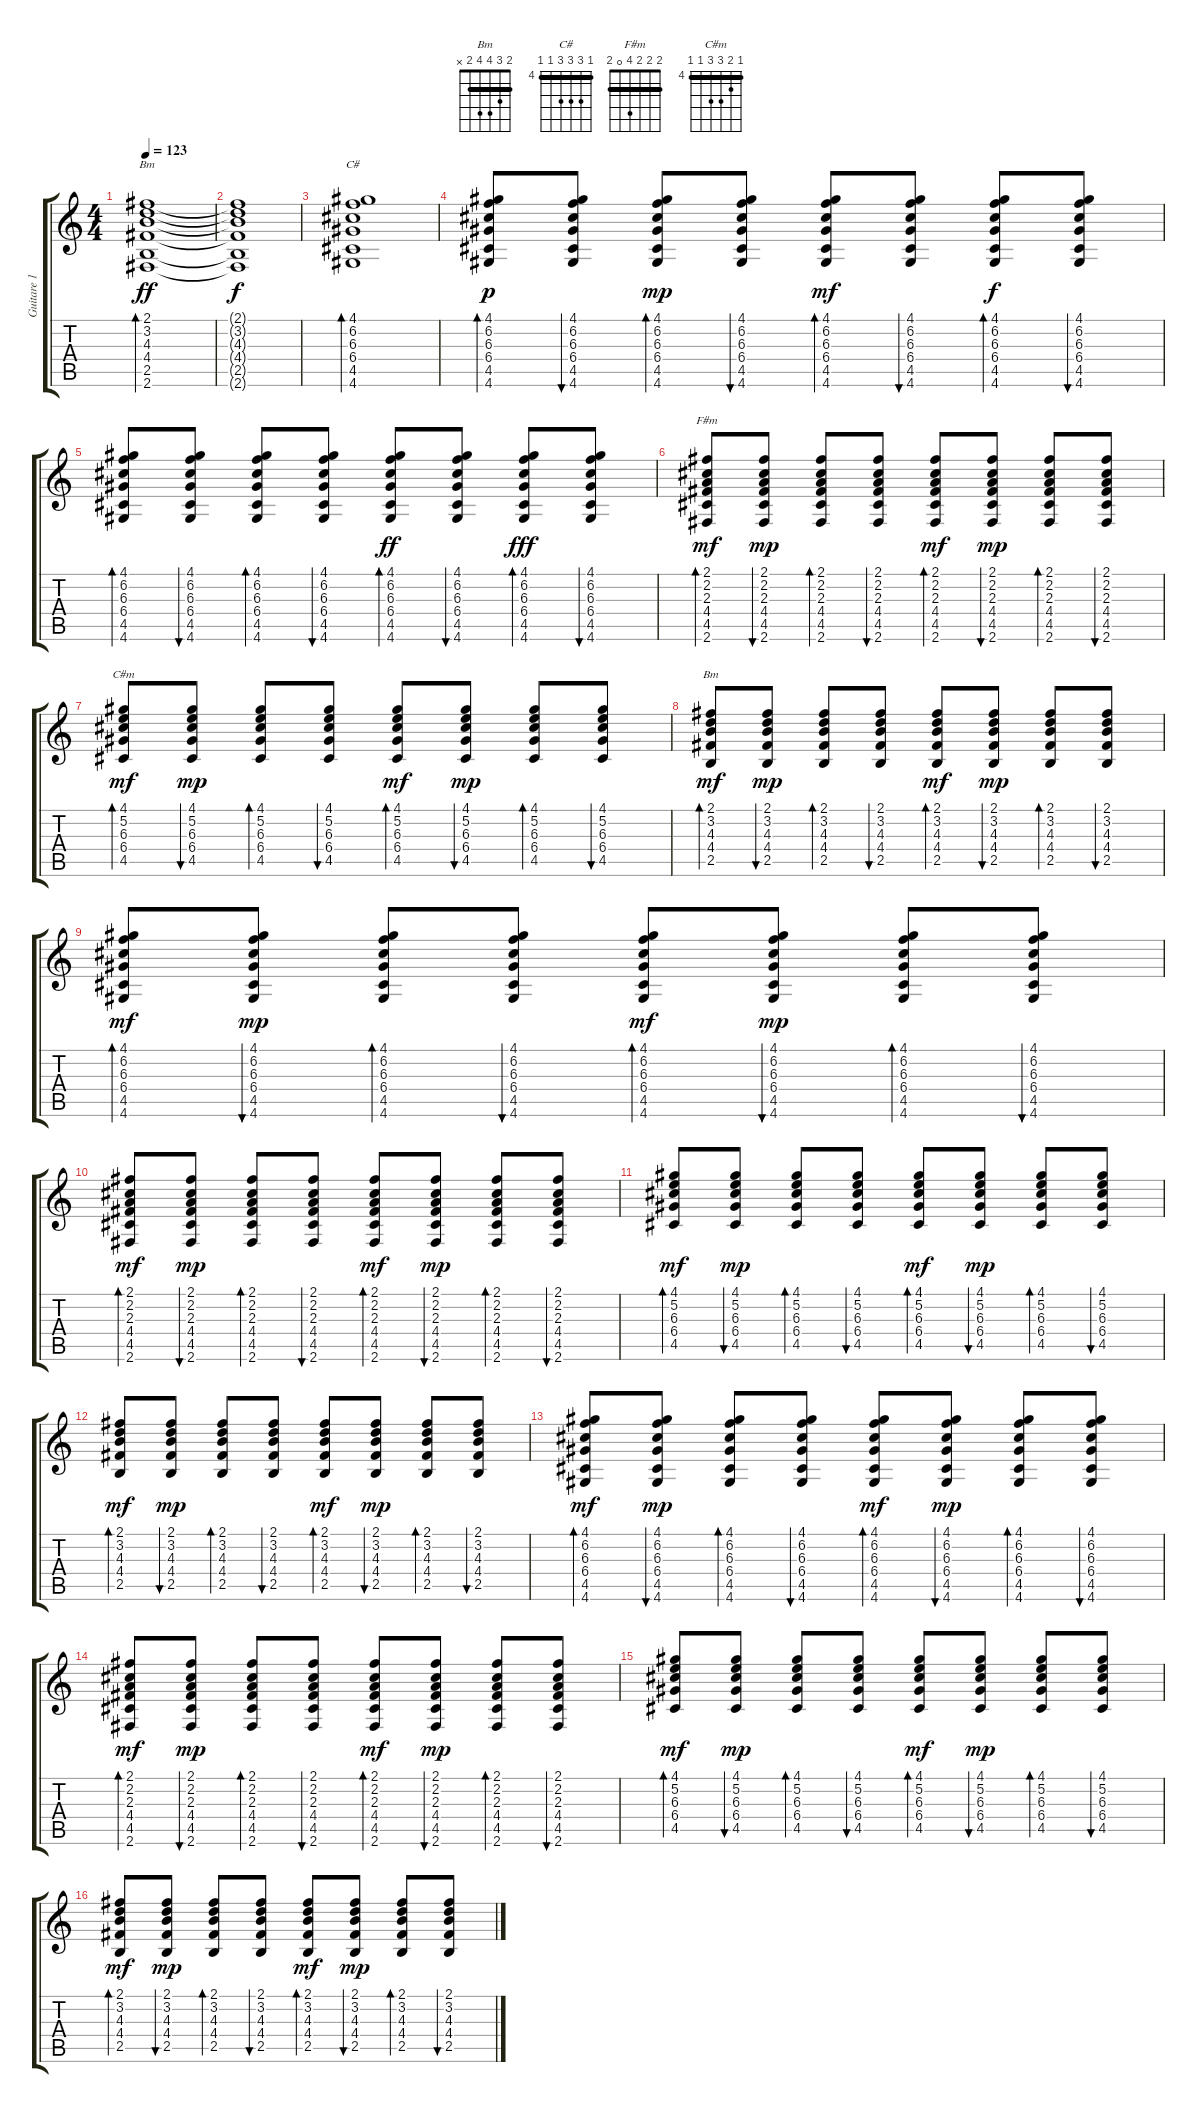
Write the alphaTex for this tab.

\track ("Guitare 1" "Guitare 1") {instrument acousticguitarsteel}
\staff {score tabs}
\tuning (E4 B3 G3 D3 A2 E2) {hide}
\chord ("Bm" 2 3 4 4 2 2) {barre 2}
\chord ("C#" 4 6 6 6 4 4) {firstfret 4 barre 4}
\chord ("F#m" 2 2 2 4 0 2) {barre 2}
\chord ("C#m" 4 5 6 6 4 4) {firstfret 4 barre 4}
\chord ("Bm" 2 3 4 4 2 x) {barre 2}
\ts (4 4)
\tempo 123
\clef g2
\ks c
(2.1 3.2 4.3 4.4 2.5 2.6).1{bd 240 ch "Bm" dy ff} |
(2.1{t} 3.2{t} 4.3{t} 4.4{t} 2.5{t} 2.6{t}).1{dy f} |
(4.1 6.2 6.3 6.4 4.5 4.6).1{bd 240 ch "C#"} |
(4.1 6.2 6.3 6.4 4.5 4.6).8{bd 60 dy p} (4.1 6.2 6.3 6.4 4.5 4.6).8{bu 60} (4.1 6.2 6.3 6.4 4.5 4.6).8{bd 60 dy mp} (4.1 6.2 6.3 6.4 4.5 4.6).8{bu 60} (4.1 6.2 6.3 6.4 4.5 4.6).8{bd 60 dy mf} (4.1 6.2 6.3 6.4 4.5 4.6).8{bu 60} (4.1 6.2 6.3 6.4 4.5 4.6).8{bd 60 dy f} (4.1 6.2 6.3 6.4 4.5 4.6).8{bu 60} |
(4.1 6.2 6.3 6.4 4.5 4.6).8{bd 60} (4.1 6.2 6.3 6.4 4.5 4.6).8{bu 60} (4.1 6.2 6.3 6.4 4.5 4.6).8{bd 60} (4.1 6.2 6.3 6.4 4.5 4.6).8{bu 60} (4.1 6.2 6.3 6.4 4.5 4.6).8{bd 60 dy ff} (4.1 6.2 6.3 6.4 4.5 4.6).8{bu 60} (4.1 6.2 6.3 6.4 4.5 4.6).8{bd 60 dy fff} (4.1 6.2 6.3 6.4 4.5 4.6).8{bu 60} |
(2.1 2.2 2.3 4.4 4.5 2.6).8{bd 60 ch "F#m" dy mf} (2.1 2.2 2.3 4.4 4.5 2.6).8{bu 60 dy mp} (2.1 2.2 2.3 4.4 4.5 2.6).8{bd 60} (2.1 2.2 2.3 4.4 4.5 2.6).8{bu 60} (2.1 2.2 2.3 4.4 4.5 2.6).8{bd 60 dy mf} (2.1 2.2 2.3 4.4 4.5 2.6).8{bu 60 dy mp} (2.1 2.2 2.3 4.4 4.5 2.6).8{bd 60} (2.1 2.2 2.3 4.4 4.5 2.6).8{bu 60} |
(4.1 5.2 6.3 6.4 4.5).8{bd 60 ch "C#m" dy mf} (4.1 5.2 6.3 6.4 4.5).8{bu 60 dy mp} (4.1 5.2 6.3 6.4 4.5).8{bd 60} (4.1 5.2 6.3 6.4 4.5).8{bu 60} (4.1 5.2 6.3 6.4 4.5).8{bd 60 dy mf} (4.1 5.2 6.3 6.4 4.5).8{bu 60 dy mp} (4.1 5.2 6.3 6.4 4.5).8{bd 60} (4.1 5.2 6.3 6.4 4.5).8{bu 60} |
(2.1 3.2 4.3 4.4 2.5).8{bd 60 ch "Bm" dy mf} (2.1 3.2 4.3 4.4 2.5).8{bu 60 dy mp} (2.1 3.2 4.3 4.4 2.5).8{bd 60} (2.1 3.2 4.3 4.4 2.5).8{bu 60} (2.1 3.2 4.3 4.4 2.5).8{bd 60 dy mf} (2.1 3.2 4.3 4.4 2.5).8{bu 60 dy mp} (2.1 3.2 4.3 4.4 2.5).8{bd 60} (2.1 3.2 4.3 4.4 2.5).8{bu 60} |
(4.1 6.2 6.3 6.4 4.5 4.6).8{bd 60 dy mf} (4.1 6.2 6.3 6.4 4.5 4.6).8{bu 60 dy mp} (4.1 6.2 6.3 6.4 4.5 4.6).8{bd 60} (4.1 6.2 6.3 6.4 4.5 4.6).8{bu 60} (4.1 6.2 6.3 6.4 4.5 4.6).8{bd 60 dy mf} (4.1 6.2 6.3 6.4 4.5 4.6).8{bu 60 dy mp} (4.1 6.2 6.3 6.4 4.5 4.6).8{bd 60} (4.1 6.2 6.3 6.4 4.5 4.6).8{bu 60} |
(2.1 2.2 2.3 4.4 4.5 2.6).8{bd 60 dy mf} (2.1 2.2 2.3 4.4 4.5 2.6).8{bu 60 dy mp} (2.1 2.2 2.3 4.4 4.5 2.6).8{bd 60} (2.1 2.2 2.3 4.4 4.5 2.6).8{bu 60} (2.1 2.2 2.3 4.4 4.5 2.6).8{bd 60 dy mf} (2.1 2.2 2.3 4.4 4.5 2.6).8{bu 60 dy mp} (2.1 2.2 2.3 4.4 4.5 2.6).8{bd 60} (2.1 2.2 2.3 4.4 4.5 2.6).8{bu 60} |
(4.1 5.2 6.3 6.4 4.5).8{bd 60 dy mf} (4.1 5.2 6.3 6.4 4.5).8{bu 60 dy mp} (4.1 5.2 6.3 6.4 4.5).8{bd 60} (4.1 5.2 6.3 6.4 4.5).8{bu 60} (4.1 5.2 6.3 6.4 4.5).8{bd 60 dy mf} (4.1 5.2 6.3 6.4 4.5).8{bu 60 dy mp} (4.1 5.2 6.3 6.4 4.5).8{bd 60} (4.1 5.2 6.3 6.4 4.5).8{bu 60} |
(2.1 3.2 4.3 4.4 2.5).8{bd 60 dy mf} (2.1 3.2 4.3 4.4 2.5).8{bu 60 dy mp} (2.1 3.2 4.3 4.4 2.5).8{bd 60} (2.1 3.2 4.3 4.4 2.5).8{bu 60} (2.1 3.2 4.3 4.4 2.5).8{bd 60 dy mf} (2.1 3.2 4.3 4.4 2.5).8{bu 60 dy mp} (2.1 3.2 4.3 4.4 2.5).8{bd 60} (2.1 3.2 4.3 4.4 2.5).8{bu 60} |
(4.1 6.2 6.3 6.4 4.5 4.6).8{bd 60 dy mf} (4.1 6.2 6.3 6.4 4.5 4.6).8{bu 60 dy mp} (4.1 6.2 6.3 6.4 4.5 4.6).8{bd 60} (4.1 6.2 6.3 6.4 4.5 4.6).8{bu 60} (4.1 6.2 6.3 6.4 4.5 4.6).8{bd 60 dy mf} (4.1 6.2 6.3 6.4 4.5 4.6).8{bu 60 dy mp} (4.1 6.2 6.3 6.4 4.5 4.6).8{bd 60} (4.1 6.2 6.3 6.4 4.5 4.6).8{bu 60} |
(2.1 2.2 2.3 4.4 4.5 2.6).8{bd 60 dy mf} (2.1 2.2 2.3 4.4 4.5 2.6).8{bu 60 dy mp} (2.1 2.2 2.3 4.4 4.5 2.6).8{bd 60} (2.1 2.2 2.3 4.4 4.5 2.6).8{bu 60} (2.1 2.2 2.3 4.4 4.5 2.6).8{bd 60 dy mf} (2.1 2.2 2.3 4.4 4.5 2.6).8{bu 60 dy mp} (2.1 2.2 2.3 4.4 4.5 2.6).8{bd 60} (2.1 2.2 2.3 4.4 4.5 2.6).8{bu 60} |
(4.1 5.2 6.3 6.4 4.5).8{bd 60 dy mf} (4.1 5.2 6.3 6.4 4.5).8{bu 60 dy mp} (4.1 5.2 6.3 6.4 4.5).8{bd 60} (4.1 5.2 6.3 6.4 4.5).8{bu 60} (4.1 5.2 6.3 6.4 4.5).8{bd 60 dy mf} (4.1 5.2 6.3 6.4 4.5).8{bu 60 dy mp} (4.1 5.2 6.3 6.4 4.5).8{bd 60} (4.1 5.2 6.3 6.4 4.5).8{bu 60} |
(2.1 3.2 4.3 4.4 2.5).8{bd 60 dy mf} (2.1 3.2 4.3 4.4 2.5).8{bu 60 dy mp} (2.1 3.2 4.3 4.4 2.5).8{bd 60} (2.1 3.2 4.3 4.4 2.5).8{bu 60} (2.1 3.2 4.3 4.4 2.5).8{bd 60 dy mf} (2.1 3.2 4.3 4.4 2.5).8{bu 60 dy mp} (2.1 3.2 4.3 4.4 2.5).8{bd 60} (2.1 3.2 4.3 4.4 2.5).8{bu 60}
